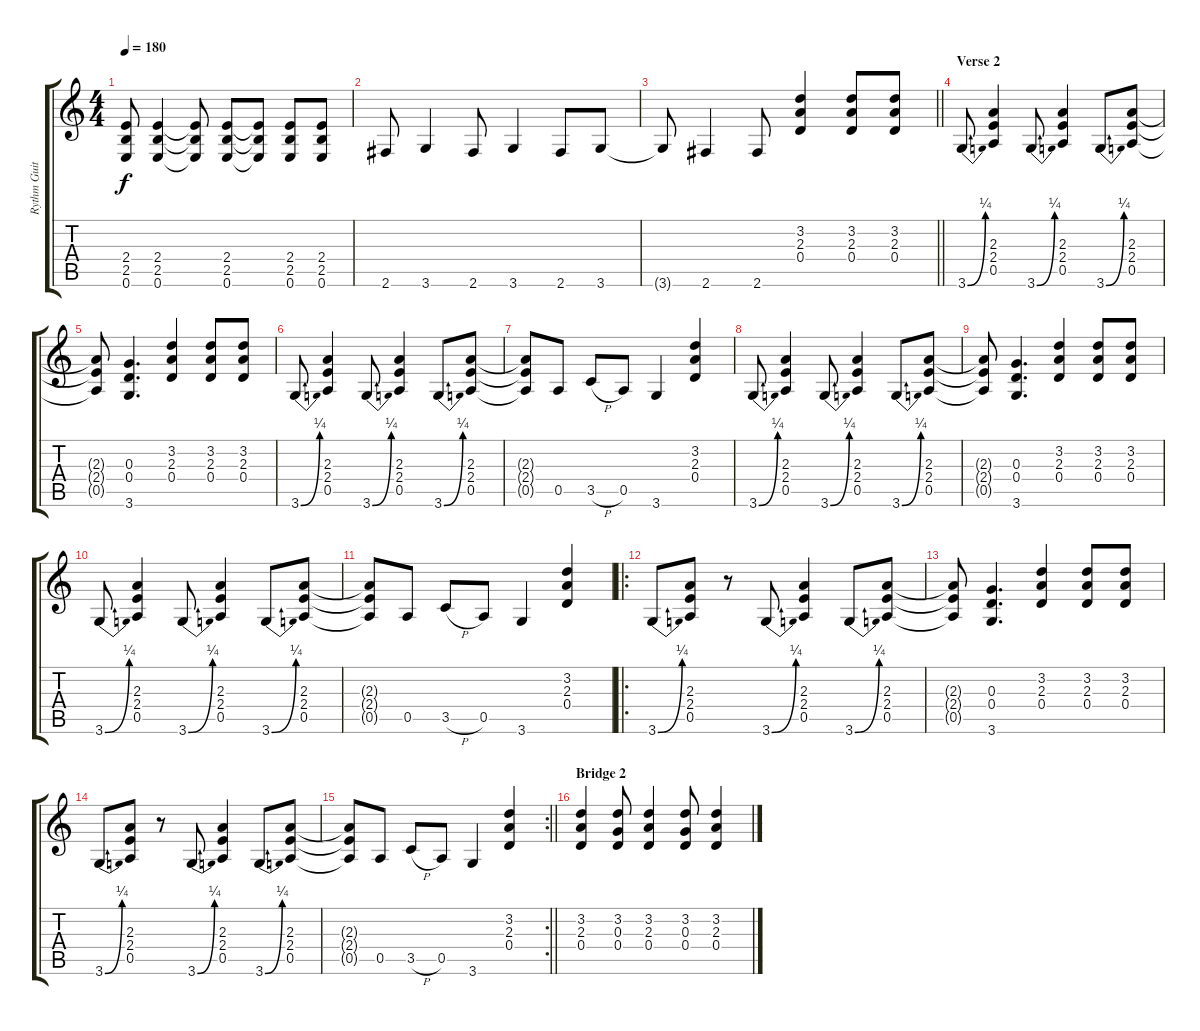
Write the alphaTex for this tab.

\track ("Rythm Guitar" "Rythm Guit") {instrument distortionguitar}
\staff {score tabs}
\tuning (E4 B3 G3 D3 A2 E2) {hide}
\ts (4 4)
\tempo 180
\clef g2
\ks c
(2.4{t} 2.5{t} 0.6{t}).8{dy f} (2.4 2.5 0.6).4 (2.4{t} 2.5{t} 0.6{t}).8 (2.4 2.5 0.6).8 (2.4{t} 2.5{t} 0.6{t}).8 (2.4 2.5 0.6).8 (2.4 2.5 0.6).8 |
2.6.8 3.6.4 2.6.8 3.6.4 2.6.8 3.6.8 |
\barLineRight lightlight
3.6{t}.8 2.6.4 2.6.8 (3.2 2.3 0.4).4 (3.2 2.3 0.4).8 (3.2 2.3 0.4).8 |
\section ("" "Verse 2")
3.6{be (bend 0 0 60 1)}.8 (2.3 2.4 0.5).4 3.6{be (bend 0 0 60 1)}.8 (2.3 2.4 0.5).4 3.6{be (bend 0 0 60 1)}.8 (2.3 2.4 0.5).8 |
(2.3{t} 2.4{t} 0.5{t}).8 (0.3 0.4 3.6).4{d} (3.2 2.3 0.4).4 (3.2 2.3 0.4).8 (3.2 2.3 0.4).8 |
3.6{be (bend 0 0 60 1)}.8 (2.3 2.4 0.5).4 3.6{be (bend 0 0 60 1)}.8 (2.3 2.4 0.5).4 3.6{be (bend 0 0 60 1)}.8 (2.3 2.4 0.5).8 |
(2.3{t} 2.4{t} 0.5{t}).8 0.5.8 3.5{h}.8 0.5.8 3.6.4 (3.2 2.3 0.4).4 |
3.6{be (bend 0 0 60 1)}.8 (2.3 2.4 0.5).4 3.6{be (bend 0 0 60 1)}.8 (2.3 2.4 0.5).4 3.6{be (bend 0 0 60 1)}.8 (2.3 2.4 0.5).8 |
(2.3{t} 2.4{t} 0.5{t}).8 (0.3 0.4 3.6).4{d} (3.2 2.3 0.4).4 (3.2 2.3 0.4).8 (3.2 2.3 0.4).8 |
3.6{be (bend 0 0 60 1)}.8 (2.3 2.4 0.5).4 3.6{be (bend 0 0 60 1)}.8 (2.3 2.4 0.5).4 3.6{be (bend 0 0 60 1)}.8 (2.3 2.4 0.5).8 |
(2.3{t} 2.4{t} 0.5{t}).8 0.5.8 3.5{h}.8 0.5.8 3.6.4 (3.2 2.3 0.4).4 |
\ro
3.6{be (bend 0 0 60 1)}.8 (2.3 2.4 0.5).8 r.8 3.6{be (bend 0 0 60 1)}.8 (2.3 2.4 0.5).4 3.6{be (bend 0 0 60 1)}.8 (2.3 2.4 0.5).8 |
(2.3{t} 2.4{t} 0.5{t}).8 (0.3 0.4 3.6).4{d} (3.2 2.3 0.4).4 (3.2 2.3 0.4).8 (3.2 2.3 0.4).8 |
3.6{be (bend 0 0 60 1)}.8 (2.3 2.4 0.5).8 r.8 3.6{be (bend 0 0 60 1)}.8 (2.3 2.4 0.5).4 3.6{be (bend 0 0 60 1)}.8 (2.3 2.4 0.5).8 |
\rc 2
\barLineRight lightlight
(2.3{t} 2.4{t} 0.5{t}).8 0.5.8 3.5{h}.8 0.5.8 3.6.4 (3.2 2.3 0.4).4 |
\section ("" "Bridge 2")
(3.2 2.3 0.4).4 (3.2 0.3 0.4).8 (3.2 2.3 0.4).4 (3.2 0.3 0.4).8 (3.2 2.3 0.4).4
